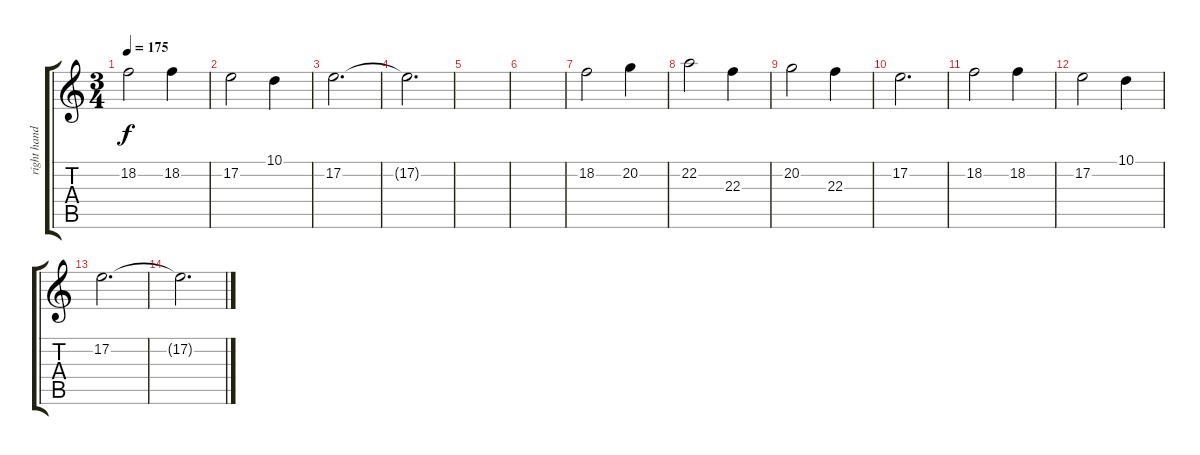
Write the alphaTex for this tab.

\track ("right hand" "right hand") {instrument acousticgrandpiano}
\staff {score tabs}
\tuning (E4 B3 G3 D3 A2 E2) {hide}
\ts (3 4)
\tempo 175
\clef g2
\ks c
18.2.2{dy f} 18.2.4 |
17.2.2 10.1.4 |
17.2.2{d} |
17.2{t}.2{d} |
|
|
18.2.2 20.2.4 |
22.2.2 22.3.4 |
20.2.2 22.3.4 |
17.2.2{d} |
18.2.2 18.2.4 |
17.2.2 10.1.4 |
17.2.2{d} |
17.2{t}.2{d}
